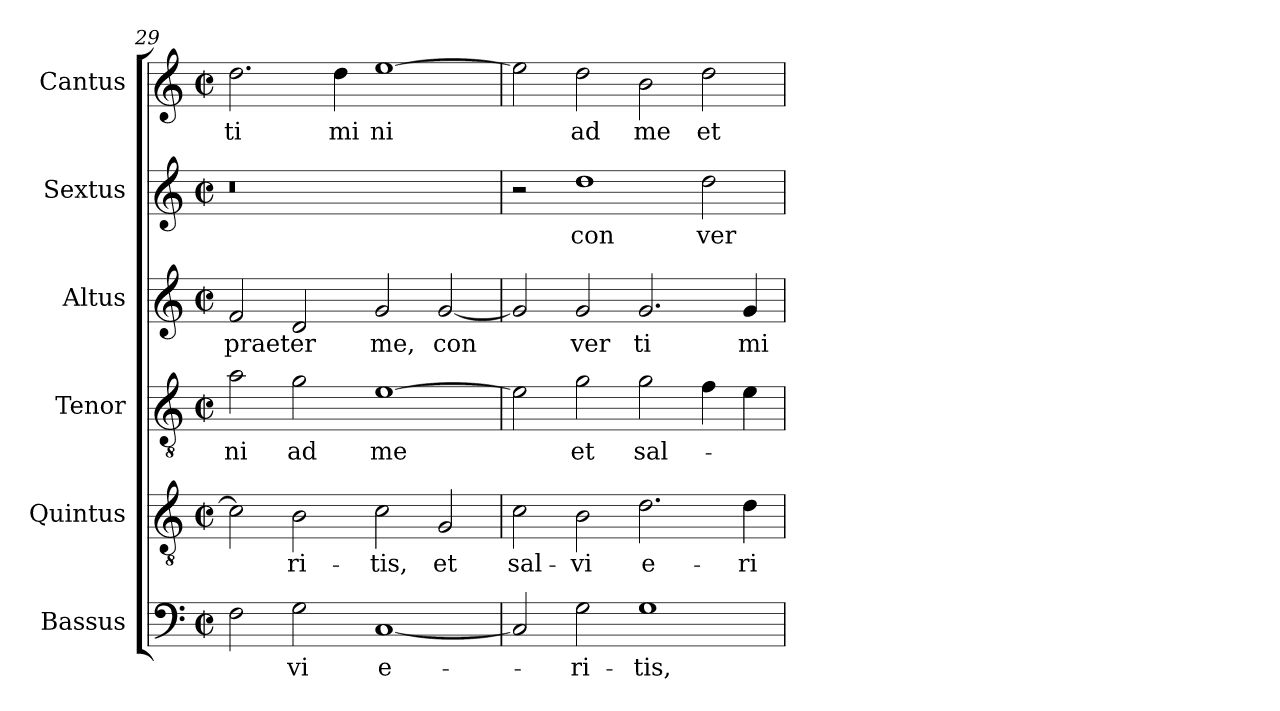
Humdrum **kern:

**kern	**text	**kern	**text	**kern	**text	**kern	**text	**kern	**text	**kern	**text
*part6	*part6	*part5	*part5	*part4	*part4	*part3	*part3	*part2	*part2	*part1	*part1
*staff6	*staff6	*staff5	*staff5	*staff4	*staff4	*staff3	*staff3	*staff2	*staff2	*staff1	*staff1
*I"Bassus	*	*I"Quintus	*	*I"Tenor	*	*I"Altus	*	*I"Sextus	*	*I"Cantus	*
*clefF4	*	*clefGv2	*	*clefGv2	*	*clefG2	*	*clefG2	*	*clefG2	*
*	*	*	*	*	*	*k[]	*	*	*	*	*
*	*	*	*	*	*	*C:	*	*	*	*	*
*M2/2	*	*M2/2	*	*M2/2	*	*M2/2	*	*M2/2	*	*M2/2	*
*met(c|)	*	*met(c|)	*	*met(c|)	*	*met(c|)	*	*met(c|)	*	*met(c|)	*
=29	=29	=29	=29	=29	=29	=29	=29	=29	=29	=29	=29
!	!	!	!	!	!LO:LY:b:cj	!	!LO:LY:b:cj	!	!	!	!LO:LY:b:cj
2F\	.	2c\]	.	2a\	-ni	2f/	praeter	0r	.	2.dd\	ti
!	!LO:LY:b:cj	!	!LO:LY:b:cj	!	!LO:LY:b:cj	!	!	!	!	!	!
2G\	-vi	2B\	-ri-	2g\	ad	2d/	.	.	.	.	.
!	!	!	!	!	!	!	!	!	!	!	!LO:LY:b:cj
.	.	.	.	.	.	.	.	.	.	4dd\	mi
!	!LO:LY:b:rj	!	!LO:LY:b:cj	!	!LO:LY:b:cj	!	!LO:LY:b:cj	!	!	!	!LO:LY:b:cj
[<1C	e-	2c\	-tis,	[>1e	me	2g/	me,	.	.	[>1ee	ni
!	!	!	!LO:LY:b:cj	!	!	!	!LO:LY:b	!	!	!	!
.	.	2G/	et	.	.	[<2g/	con	.	.	.	.
=30	=30	=30	=30	=30	=30	=30	=30	=30	=30	=30	=30
!	!	!	!LO:LY:b:cj	!	!	!	!	!	!	!	!
2C/]	.	2c\	sal-	2e\]	.	2g/]	.	2r	.	2ee\]	.
!	!LO:LY:b:cj	!	!LO:LY:b:cj	!	!LO:LY:b:cj	!	!LO:LY:b:cj	!	!LO:LY:b:cj	!	!LO:LY:b:cj
2G\	-ri-	2B\	-vi	2g\	et	2g/	ver	1dd	con	2dd\	ad
!	!LO:LY:b:cj	!	!LO:LY:b:cj	!	!LO:LY:b	!	!LO:LY:b:cj	!	!	!	!LO:LY:b:cj
1G	-tis,	2.d\	e-	2g\	sal-	2.g/	ti	.	.	2b\	me
!	!	!	!	!	!	!	!	!	!LO:LY:b:cj	!	!LO:LY:b:cj
.	.	.	.	4f\	.	.	.	2dd\	ver	2dd\	et
!	!	!	!LO:LY:b:cj	!	!	!	!LO:LY:b:cj	!	!	!	!
.	.	4d\	-ri-	4e\	.	4g/	mi	.	.	.	.
=	=	=	=	=	=	=	=	=	=	=	=
*-	*-	*-	*-	*-	*-	*-	*-	*-	*-	*-	*-
